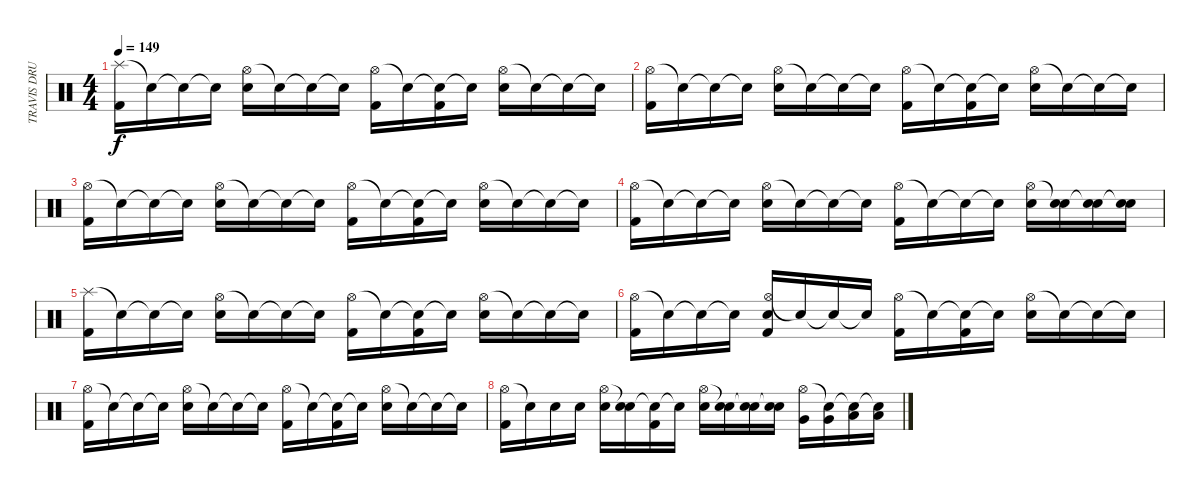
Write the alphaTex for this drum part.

\track ("TRAVIS DRUMS" "TRAVIS DRU") {instrument percussion}
\staff {score}
\articulation defaults
\ts (4 4)
\tempo 149
\clef neutral
\ks c
("Splash (hit)" "Kick (hit) 2").16{dy f} "Snare (hit)"{t}.16 "Snare (hit)"{t}.16 "Snare (hit)"{t}.16 ("Hi-Hat (open)" "Electric Snare (hit)").16 "Snare (hit)"{t}.16 "Snare (hit)"{t}.16 "Snare (hit)"{t}.16 ("Hi-Hat (open)" "Kick (hit) 2").16 "Snare (hit)"{t}.16 ("Snare (hit)"{t} "Kick (hit) 2").16 "Snare (hit)"{t}.16 ("Hi-Hat (open)" "Electric Snare (hit)").16 "Snare (hit)"{t}.16 "Snare (hit)"{t}.16 "Snare (hit)"{t}.16 |
("Hi-Hat (open)" "Kick (hit) 2").16 "Snare (hit)"{t}.16 "Snare (hit)"{t}.16 "Snare (hit)"{t}.16 ("Hi-Hat (open)" "Electric Snare (hit)").16 "Snare (hit)"{t}.16 "Snare (hit)"{t}.16 "Snare (hit)"{t}.16 ("Hi-Hat (open)" "Kick (hit) 2").16 "Snare (hit)"{t}.16 ("Snare (hit)"{t} "Kick (hit) 2").16 "Snare (hit)"{t}.16 ("Hi-Hat (open)" "Electric Snare (hit)").16 "Snare (hit)"{t}.16 "Snare (hit)"{t}.16 "Snare (hit)"{t}.16 |
("Hi-Hat (open)" "Kick (hit) 2").16 "Snare (hit)"{t}.16 "Snare (hit)"{t}.16 "Snare (hit)"{t}.16 ("Hi-Hat (open)" "Electric Snare (hit)").16 "Snare (hit)"{t}.16 "Snare (hit)"{t}.16 "Snare (hit)"{t}.16 ("Hi-Hat (open)" "Kick (hit) 2").16 "Snare (hit)"{t}.16 ("Snare (hit)"{t} "Kick (hit) 2").16 "Snare (hit)"{t}.16 ("Hi-Hat (open)" "Electric Snare (hit)").16 "Snare (hit)"{t}.16 "Snare (hit)"{t}.16 "Snare (hit)"{t}.16 |
("Hi-Hat (open)" "Kick (hit) 2").16 "Snare (hit)"{t}.16 "Snare (hit)"{t}.16 "Snare (hit)"{t}.16 ("Hi-Hat (open)" "Electric Snare (hit)").16 "Snare (hit)"{t}.16 "Snare (hit)"{t}.16 "Snare (hit)"{t}.16 ("Hi-Hat (open)" "Kick (hit) 2").16 "Snare (hit)"{t}.16 "Snare (hit)"{t}.16 "Snare (hit)"{t}.16 ("Hi-Hat (open)" "Electric Snare (hit)").16 ("Snare (hit)"{t} "Electric Snare (hit)").16 ("Snare (hit)"{t} "Electric Snare (hit)").16 ("Snare (hit)"{t} "Electric Snare (hit)").16 |
("Splash (hit)" "Kick (hit) 2").16 "Snare (hit)"{t}.16 "Snare (hit)"{t}.16 "Snare (hit)"{t}.16 ("Hi-Hat (open)" "Electric Snare (hit)").16 "Snare (hit)"{t}.16 "Snare (hit)"{t}.16 "Snare (hit)"{t}.16 ("Hi-Hat (open)" "Kick (hit) 2").16 "Snare (hit)"{t}.16 ("Snare (hit)"{t} "Kick (hit) 2").16 "Snare (hit)"{t}.16 ("Hi-Hat (open)" "Electric Snare (hit)").16 "Snare (hit)"{t}.16 "Snare (hit)"{t}.16 "Snare (hit)"{t}.16 |
("Hi-Hat (open)" "Kick (hit) 2").16 "Snare (hit)"{t}.16 "Snare (hit)"{t}.16 "Snare (hit)"{t}.16 ("Hi-Hat (open)" "Electric Snare (hit)" "Kick (hit) 2").16 "Snare (hit)"{t}.16 "Snare (hit)"{t}.16 "Snare (hit)"{t}.16 ("Hi-Hat (open)" "Kick (hit) 2").16 "Snare (hit)"{t}.16 ("Snare (hit)"{t} "Kick (hit) 2").16 "Snare (hit)"{t}.16 ("Hi-Hat (open)" "Electric Snare (hit)").16 "Snare (hit)"{t}.16 "Snare (hit)"{t}.16 "Snare (hit)"{t}.16 |
("Hi-Hat (open)" "Kick (hit) 2").16 "Snare (hit)"{t}.16 "Snare (hit)"{t}.16 "Snare (hit)"{t}.16 ("Hi-Hat (open)" "Electric Snare (hit)").16 "Snare (hit)"{t}.16 "Snare (hit)"{t}.16 "Snare (hit)"{t}.16 ("Hi-Hat (open)" "Kick (hit) 2").16 "Snare (hit)"{t}.16 ("Snare (hit)"{t} "Kick (hit) 2").16 "Snare (hit)"{t}.16 ("Hi-Hat (open)" "Electric Snare (hit)").16 "Snare (hit)"{t}.16 "Snare (hit)"{t}.16 "Snare (hit)"{t}.16 |
("Hi-Hat (open)" "Kick (hit) 2").16 "Snare (hit)"{t}.16 "Electric Snare (hit)".16 "Electric Snare (hit)".16 ("Hi-Hat (open)" "Electric Snare (hit)").16 ("Snare (hit)"{t} "Electric Snare (hit)").16 ("Snare (hit)"{t} "Kick (hit) 2").16 "Snare (hit)"{t}.16 ("Hi-Hat (open)" "Electric Snare (hit)").16 ("Snare (hit)"{t} "Electric Snare (hit)").16 ("Snare (hit)"{t} "Electric Snare (hit)").16 ("Snare (hit)"{t} "Electric Snare (hit)").16 ("Hi-Hat (open)" "Very Low Tom (hit)").16 ("Snare (hit)"{t} "Very Low Tom (hit)").16 ("Snare (hit)"{t} "Low Floor Tom (hit)").16 ("Snare (hit)"{t} "Low Floor Tom (hit)").16
